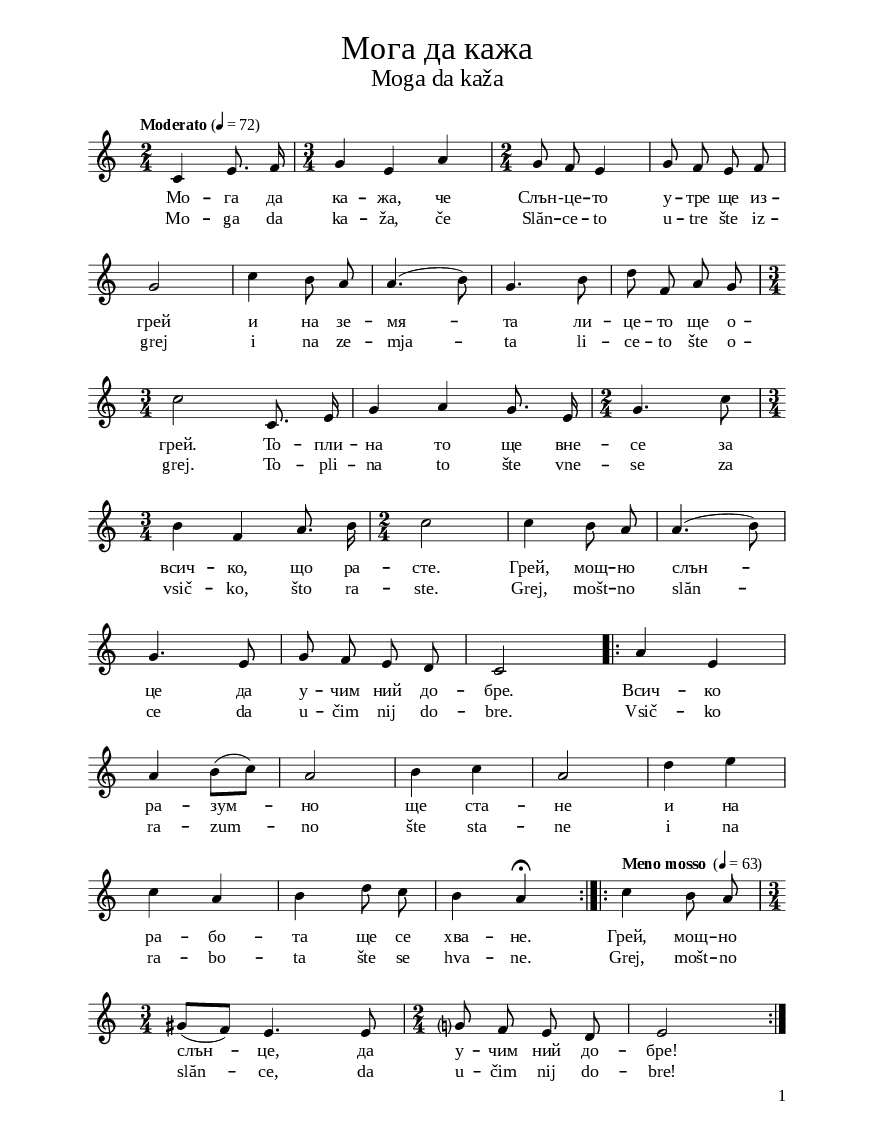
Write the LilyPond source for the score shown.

\version "2.24.1"

% include paper part and global functions
\include "include/globals.ily"

\bookpart {
  \label #'ref108
  \tocItem \markup "Мога да кажа – Moga da kaža "
  \include "include/bookpart-paper.ily"
  \score {
    \include "include/score-layout.ily"


    \new Voice \relative c' {
      \clef treble
      \key c \major
      \time 2/4
      \tempoFunc "Moderato" 4 "72"

      \autoBeamOff
      c4 e8. f16 |\time 3/4  g4 e  a4 |\time 2/4  g8 f8 e4 |  g8 f e f | \break

      g2 | c4 b8 a8 | a4. (b8) | g4. b8 | d8 f, a g | \break


      \time 3/4 c2 c,8. e16 | g4 a g8. e16 | \time 2/4 g4. c8 | \break

      \time 3/4  b4  f4  a8.  b16 | \time 2/4  | c2 | c4  b8  a8 | a4. (  b8 ) \break |

      g4.  e8 |  g8  f8  e8  d8 | c2
      | \bar ".|:"  \key a \minor a'4  e4 \break |
      a4  b8 ( [  c8 ) ] | a2 | b4  c4 | a2 | d4  e4 \break |
      c4  a4 | b4  d8  c8 | b4  a4 ^\fermata


      \tempoFunc "Meno mosso " 4 "63"| \bar ":|.|:" c4  b8  a8 \break |

      \time 3/4  | gis8 ( [  f8 ) ]  e4.  e8 | \time 2/4  | g?8  f8  e8  d8 | e2
      \bar ":|."

    }

    \addlyrics {
      Мо -- га да ка -- жа,

      че Слън -- "-це" -- то у -- тре ще из -- грей

      и на зе -- мя -- та ли -- це -- то ще о -- грей.

      То -- пли -- на то ще вне -- се

      за всич -- ко, що ра -- сте.

      Грей, мощ -- но слън -- це

      да у -- чим ний до -- бре.

      Всич -- ко ра  -- зум  -- но ще

      ста  -- не и на ра  -- бо  -- та ще

      се хва  -- не. Грей, мощ  -- но слън

      -- це, да у  -- чим ний до  --
      бре!
    }
    \addlyrics {
      Mo -- ga da ka -- ža,

      če Slăn -- ce -- to u -- tre šte iz -- grej

      i na ze -- mja -- ta li -- ce -- to šte o -- grej.

      To -- pli -- na to šte vne -- se

      za vsič -- ko, što ra -- ste.

      Grej, mošt -- no slăn -- ce

      da u -- čim nij do -- bre.

      Vsič -- ko ra  -- zum  -- no šte

      sta  -- ne i na ra  -- bo  -- ta šte

      se hva  -- ne. Grej, mošt  -- no slăn

      -- ce, da u  -- čim nij do  --
      bre!
    }

    \header {
      title = \titleFunc "Мога да кажа" "Moga da kaža"
    }

    \midi{}

  } % score

  %\markup \dc-one "D.C. al Fine"
  %

  % include foreign translation(s) of the song


  \version "2.22.0"

\markup \fill-line { \fontsize #6 "Ich kann sagen" }
\markup \null
\markup \null
\markup \fontsize #+2.5 {
    \hspace #12
    \override #'(baseline-skip . 2)

        \column {
     \line { " " }
      \line { " " Ich kann sagen, }

 \line { " " dass die Sonne morgen aufgehen }

 \line { " " und das Antlitz der Erde erleuchten wird.}

 \line { " " Sie wird in alles, was wächst, Wärme hineinbringen.}

 \line { " " Scheine, mächtige Sonne, damit wir gut lernen!}

 \line { " " Alle Vernünftbegabten werden sich erheben}

 \line { " " und sich an die Arbeit machen. }

 \line { " " Scheine, mächtige Sonne, damit wir gut lernen!}

 \line { " " Alles vernünftige wird sich erheben}

 \line { " " und wird sich an die Arbeit machen.}

 \line { " " Scheine, mächtige Sonne, damit wir gut lernen! }


    }


}


} % bookpart
